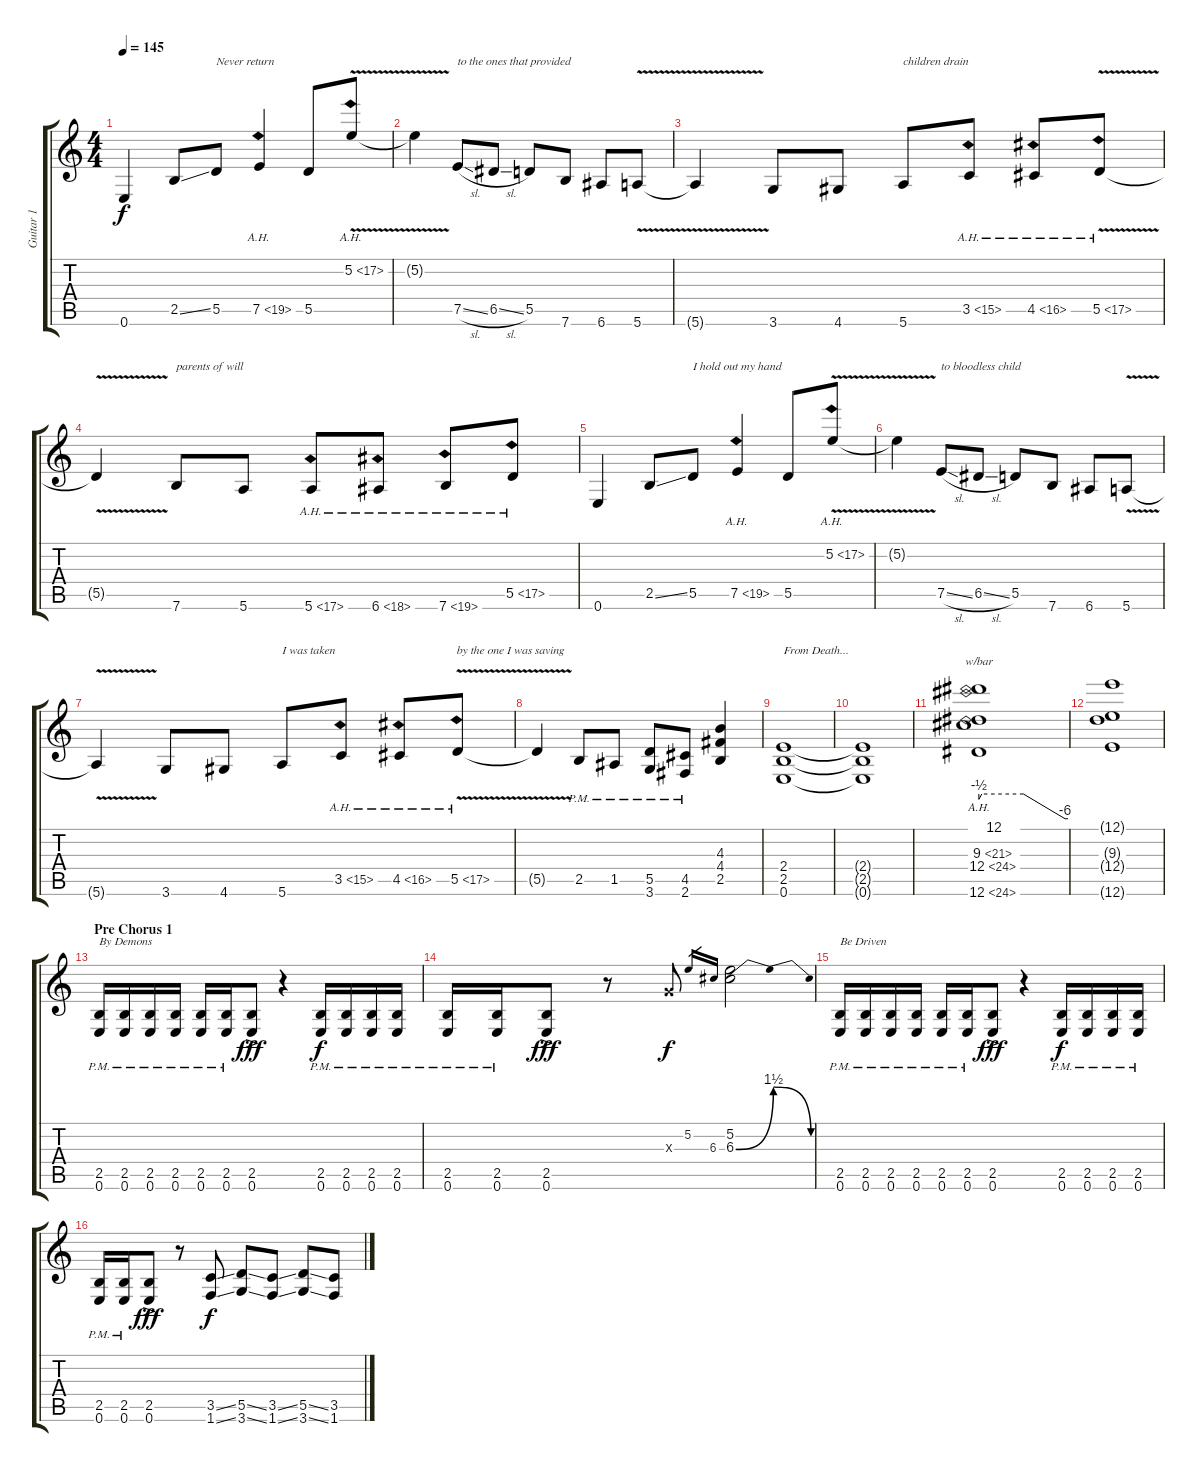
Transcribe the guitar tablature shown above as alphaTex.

\track ("Guitar 1" "Guitar 1") {instrument distortionguitar}
\staff {score tabs}
\tuning (E4 B3 G3 D3 A2 E2) {hide}
\ts (4 4)
\tempo 145
\clef g2
\ks c
0.6.4{dy f} 2.5{ss}.8 5.5.8{txt "Never return"} 7.5{ah 12}.4 5.5.8 5.2{ah 12 v}.8 |
5.2{t}.4 7.5{sl}.8{txt "to the ones that provided"} 6.5{sl}.8 5.5.8 7.6.8 6.6.8 5.6{v}.8 |
5.6{t}.4 3.6.8 4.6.8 5.6.8{txt "children drain "} 3.5{ah 12}.8 4.5{ah 12}.8 5.5{ah 12 v}.8 |
5.5{t}.4 7.6.8{txt "parents of will"} 5.6.8 5.6{ah 12}.8 6.6{ah 12}.8 7.6{ah 12}.8 5.5{ah 12}.8 |
0.6.4 2.5{ss}.8 5.5.8{txt "I hold out my hand"} 7.5{ah 12}.4 5.5.8 5.2{ah 12 v}.8 |
5.2{t}.4 7.5{sl}.8{txt "to bloodless child"} 6.5{sl}.8 5.5.8 7.6.8 6.6.8 5.6{v}.8 |
5.6{t}.4 3.6.8 4.6.8 5.6.8{txt "I was taken"} 3.5{ah 12}.8 4.5{ah 12}.8 5.5{ah 12 v}.8{txt "by the one I was saving"} |
5.5{t}.4 2.5{pm}.8 1.5{pm}.8 (5.5{pm} 3.6{pm}).8 (4.5{pm} 2.6{pm}).8 (4.3 4.4 2.5).4 |
(2.4 2.5 0.6).1{txt "From Death..."} |
(2.4{t} 2.5{t} 0.6{t}).1{volume 1} |
(12.1 9.3{ah 12} 12.4{ah 12} 12.6{ah 12}).1{tbe (custom default 0 -2 2 0 30 0 58 -24 60 -24) volume 13} |
(12.1{t} 9.3{t} 12.4{t} 12.6{t}).1 |
\section ("" "Pre Chorus 1")
(2.5{pm} 0.6{pm}).16{txt "By Demons"} (2.5{pm} 0.6{pm}).16 (2.5{pm} 0.6{pm}).16 (2.5{pm} 0.6{pm}).16 (2.5{pm} 0.6{pm}).16 (2.5{pm} 0.6{pm}).16 (2.5{ac} 0.6{ac}).8{dy fff} r.4 (2.5{pm} 0.6{pm}).16{dy f} (2.5{pm} 0.6{pm}).16 (2.5{pm} 0.6{pm}).16 (2.5{pm} 0.6{pm}).16 |
(2.5 0.6{pm}).16 (2.5 0.6{pm}).16 (2.5{ac} 0.6{ac}).8{dy fff} r.8 0.3{x}.8{dy f} 5.2.16{gr} 6.3.16{gr} (5.2 6.3{be (bendrelease 0 0 10 6 50 6 60 0)}).2 |
(2.5{pm} 0.6{pm}).16{txt "Be Driven"} (2.5{pm} 0.6{pm}).16 (2.5{pm} 0.6{pm}).16 (2.5{pm} 0.6{pm}).16 (2.5{pm} 0.6{pm}).16 (2.5{pm} 0.6{pm}).16 (2.5{ac} 0.6{ac}).8{dy fff} r.4 (2.5{pm} 0.6{pm}).16{dy f} (2.5{pm} 0.6{pm}).16 (2.5{pm} 0.6{pm}).16 (2.5{pm} 0.6{pm}).16 |
(2.5{pm} 0.6{pm}).16 (2.5{pm} 0.6{pm}).16 (2.5{ac} 0.6{ac}).8{dy fff} r.8 (3.5{ss} 1.6{ss}).8{dy f} (5.5{ss} 3.6{ss}).8 (3.5{ss} 1.6{ss}).8 (5.5{ss} 3.6{ss}).8 (3.5 1.6).8
